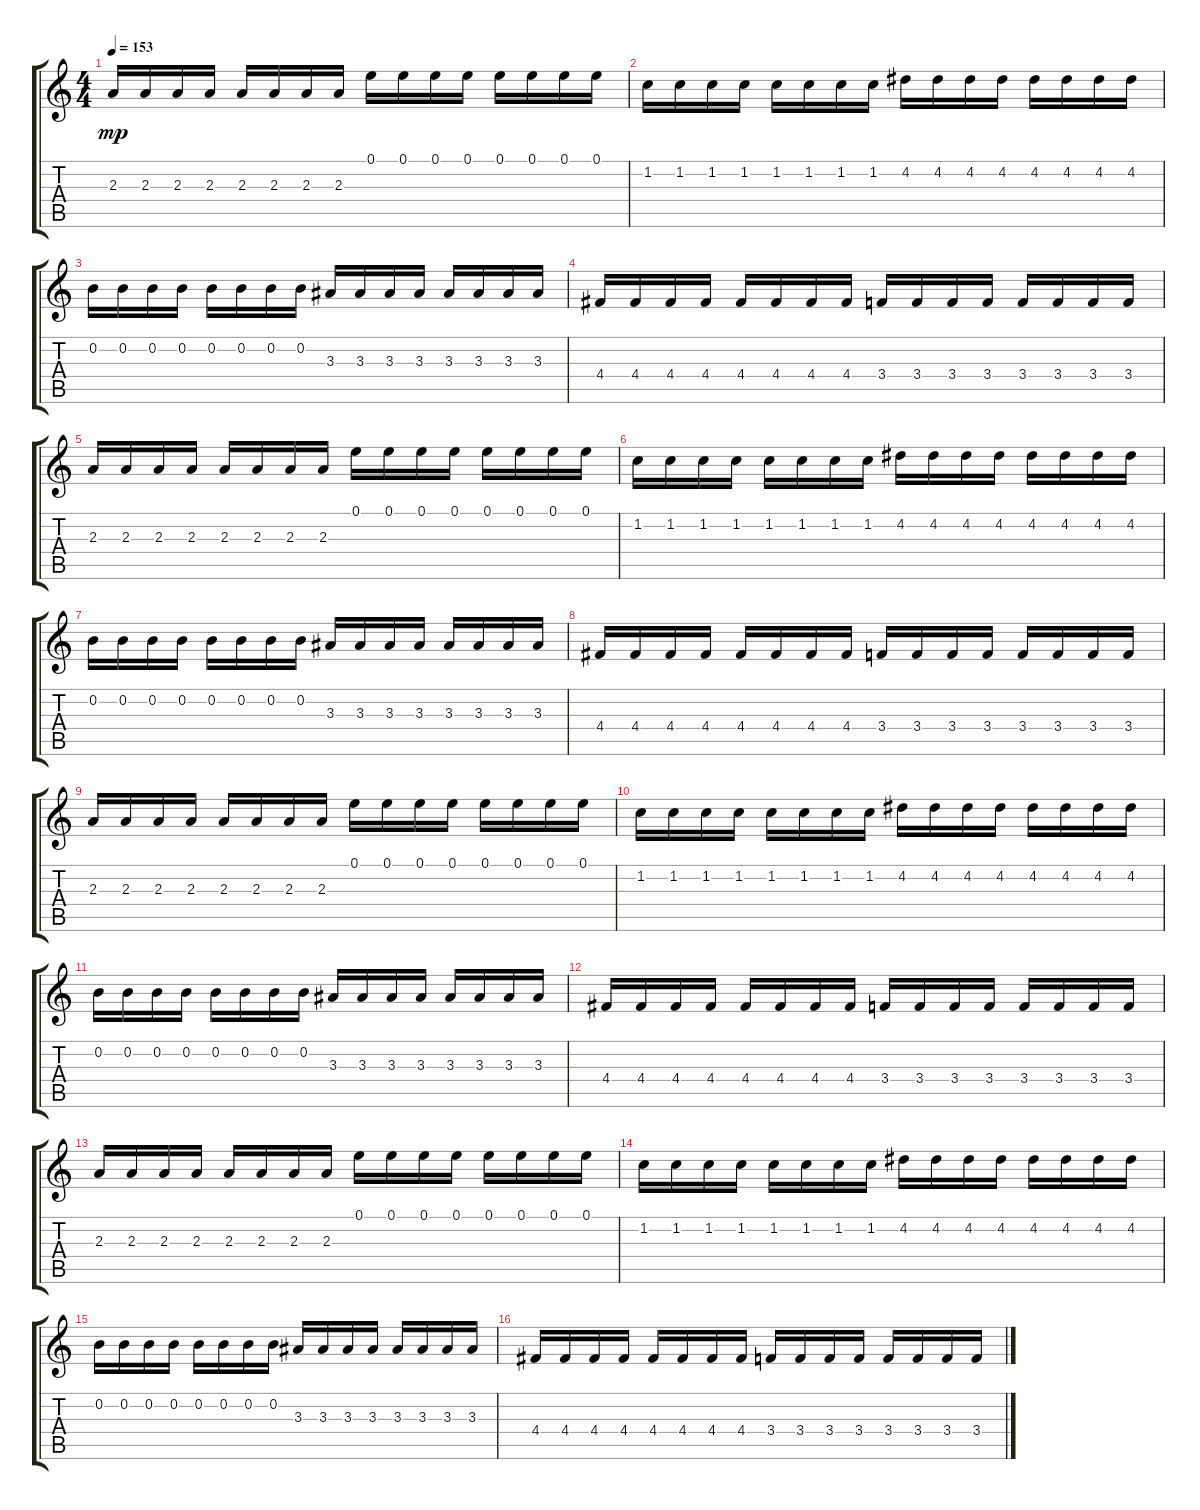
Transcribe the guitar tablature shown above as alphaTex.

\track "" {instrument overdrivenguitar}
\staff {score tabs}
\tuning (E4 B3 G3 D3 A2 E2) {hide}
\ts (4 4)
\tempo 153
\clef g2
\ks c
2.3.16{dy mp} 2.3.16 2.3.16 2.3.16 2.3.16 2.3.16 2.3.16 2.3.16 0.1.16 0.1.16 0.1.16 0.1.16 0.1.16 0.1.16 0.1.16 0.1.16 |
1.2.16 1.2.16 1.2.16 1.2.16 1.2.16 1.2.16 1.2.16 1.2.16 4.2.16 4.2.16 4.2.16 4.2.16 4.2.16 4.2.16 4.2.16 4.2.16 |
0.2.16 0.2.16 0.2.16 0.2.16 0.2.16 0.2.16 0.2.16 0.2.16 3.3.16 3.3.16 3.3.16 3.3.16 3.3.16 3.3.16 3.3.16 3.3.16 |
4.4.16 4.4.16 4.4.16 4.4.16 4.4.16 4.4.16 4.4.16 4.4.16 3.4.16 3.4.16 3.4.16 3.4.16 3.4.16 3.4.16 3.4.16 3.4.16 |
2.3.16 2.3.16 2.3.16 2.3.16 2.3.16 2.3.16 2.3.16 2.3.16 0.1.16 0.1.16 0.1.16 0.1.16 0.1.16 0.1.16 0.1.16 0.1.16 |
1.2.16 1.2.16 1.2.16 1.2.16 1.2.16 1.2.16 1.2.16 1.2.16 4.2.16 4.2.16 4.2.16 4.2.16 4.2.16 4.2.16 4.2.16 4.2.16 |
0.2.16 0.2.16 0.2.16 0.2.16 0.2.16 0.2.16 0.2.16 0.2.16 3.3.16 3.3.16 3.3.16 3.3.16 3.3.16 3.3.16 3.3.16 3.3.16 |
4.4.16 4.4.16 4.4.16 4.4.16 4.4.16 4.4.16 4.4.16 4.4.16 3.4.16 3.4.16 3.4.16 3.4.16 3.4.16 3.4.16 3.4.16 3.4.16 |
2.3.16 2.3.16 2.3.16 2.3.16 2.3.16 2.3.16 2.3.16 2.3.16 0.1.16 0.1.16 0.1.16 0.1.16 0.1.16 0.1.16 0.1.16 0.1.16 |
1.2.16 1.2.16 1.2.16 1.2.16 1.2.16 1.2.16 1.2.16 1.2.16 4.2.16 4.2.16 4.2.16 4.2.16 4.2.16 4.2.16 4.2.16 4.2.16 |
0.2.16 0.2.16 0.2.16 0.2.16 0.2.16 0.2.16 0.2.16 0.2.16 3.3.16 3.3.16 3.3.16 3.3.16 3.3.16 3.3.16 3.3.16 3.3.16 |
4.4.16 4.4.16 4.4.16 4.4.16 4.4.16 4.4.16 4.4.16 4.4.16 3.4.16 3.4.16 3.4.16 3.4.16 3.4.16 3.4.16 3.4.16 3.4.16 |
2.3.16 2.3.16 2.3.16 2.3.16 2.3.16 2.3.16 2.3.16 2.3.16 0.1.16 0.1.16 0.1.16 0.1.16 0.1.16 0.1.16 0.1.16 0.1.16 |
1.2.16 1.2.16 1.2.16 1.2.16 1.2.16 1.2.16 1.2.16 1.2.16 4.2.16 4.2.16 4.2.16 4.2.16 4.2.16 4.2.16 4.2.16 4.2.16 |
0.2.16 0.2.16 0.2.16 0.2.16 0.2.16 0.2.16 0.2.16 0.2.16 3.3.16 3.3.16 3.3.16 3.3.16 3.3.16 3.3.16 3.3.16 3.3.16 |
4.4.16 4.4.16 4.4.16 4.4.16 4.4.16 4.4.16 4.4.16 4.4.16 3.4.16 3.4.16 3.4.16 3.4.16 3.4.16 3.4.16 3.4.16 3.4.16
